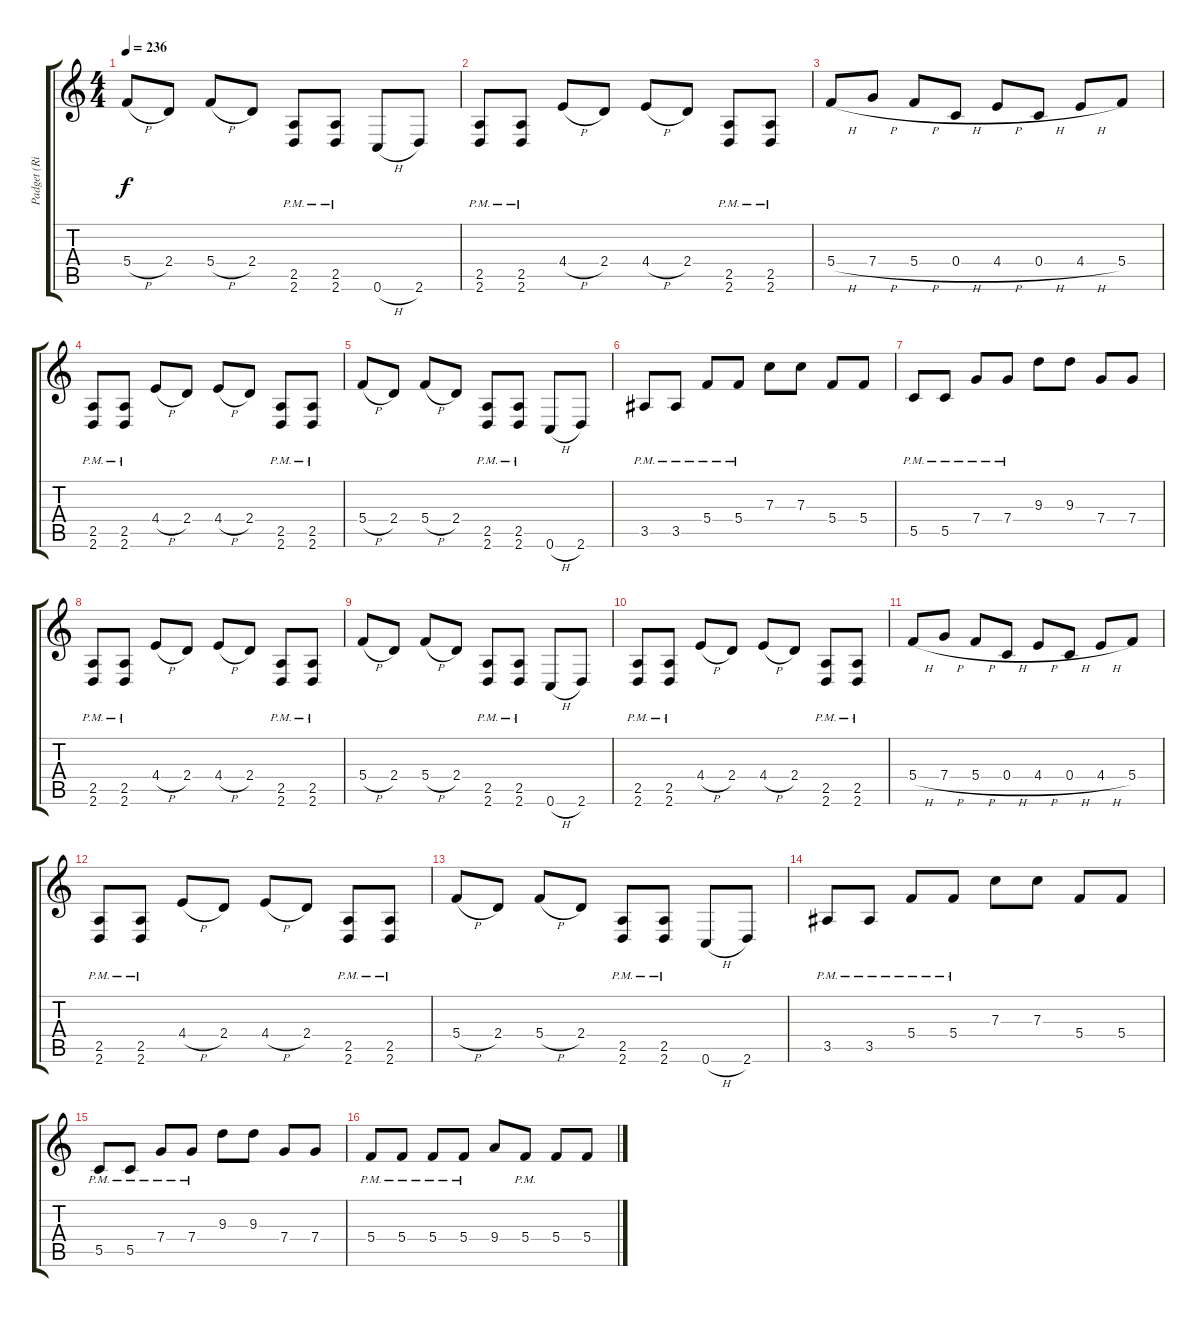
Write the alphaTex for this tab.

\track ("Padget (Riff)" "Padget (Ri") {instrument distortionguitar}
\staff {score tabs}
\tuning (D4 A3 F3 C3 G2 C2) {hide}
\ts (4 4)
\tempo 236
\clef g2
\ks c
5.4{h}.8{dy f} 2.4.8 5.4{h}.8 2.4.8 (2.5{pm} 2.6{pm}).8 (2.5{pm} 2.6{pm}).8 0.6{h}.8 2.6.8 |
(2.5{pm} 2.6{pm}).8 (2.5{pm} 2.6{pm}).8 4.4{h}.8 2.4.8 4.4{h}.8 2.4.8 (2.5{pm} 2.6{pm}).8 (2.5{pm} 2.6{pm}).8 |
5.4{h}.8 7.4{h}.8 5.4{h}.8 0.4{h}.8 4.4{h}.8 0.4{h}.8 4.4{h}.8 5.4.8 |
(2.5{pm} 2.6{pm}).8 (2.5{pm} 2.6{pm}).8 4.4{h}.8 2.4.8 4.4{h}.8 2.4.8 (2.5{pm} 2.6{pm}).8 (2.5{pm} 2.6{pm}).8 |
5.4{h}.8 2.4.8 5.4{h}.8 2.4.8 (2.5{pm} 2.6{pm}).8 (2.5{pm} 2.6{pm}).8 0.6{h}.8 2.6.8 |
3.5{pm}.8 3.5{pm}.8 5.4{pm}.8 5.4{pm}.8 7.3.8 7.3.8 5.4.8 5.4.8 |
5.5{pm}.8 5.5{pm}.8 7.4{pm}.8 7.4{pm}.8 9.3.8 9.3.8 7.4.8 7.4.8 |
(2.5{pm} 2.6{pm}).8 (2.5{pm} 2.6{pm}).8 4.4{h}.8 2.4.8 4.4{h}.8 2.4.8 (2.5{pm} 2.6{pm}).8 (2.5{pm} 2.6{pm}).8 |
5.4{h}.8 2.4.8 5.4{h}.8 2.4.8 (2.5{pm} 2.6{pm}).8 (2.5{pm} 2.6{pm}).8 0.6{h}.8 2.6.8 |
(2.5{pm} 2.6{pm}).8 (2.5{pm} 2.6{pm}).8 4.4{h}.8 2.4.8 4.4{h}.8 2.4.8 (2.5{pm} 2.6{pm}).8 (2.5{pm} 2.6{pm}).8 |
5.4{h}.8 7.4{h}.8 5.4{h}.8 0.4{h}.8 4.4{h}.8 0.4{h}.8 4.4{h}.8 5.4.8 |
(2.5{pm} 2.6{pm}).8 (2.5{pm} 2.6{pm}).8 4.4{h}.8 2.4.8 4.4{h}.8 2.4.8 (2.5{pm} 2.6{pm}).8 (2.5{pm} 2.6{pm}).8 |
5.4{h}.8 2.4.8 5.4{h}.8 2.4.8 (2.5{pm} 2.6{pm}).8 (2.5{pm} 2.6{pm}).8 0.6{h}.8 2.6.8 |
3.5{pm}.8 3.5{pm}.8 5.4{pm}.8 5.4{pm}.8 7.3.8 7.3.8 5.4.8 5.4.8 |
5.5{pm}.8 5.5{pm}.8 7.4{pm}.8 7.4{pm}.8 9.3.8 9.3.8 7.4.8 7.4.8 |
5.4{pm}.8 5.4{pm}.8 5.4{pm}.8 5.4{pm}.8 9.4.8 5.4{pm}.8 5.4.8 5.4.8
